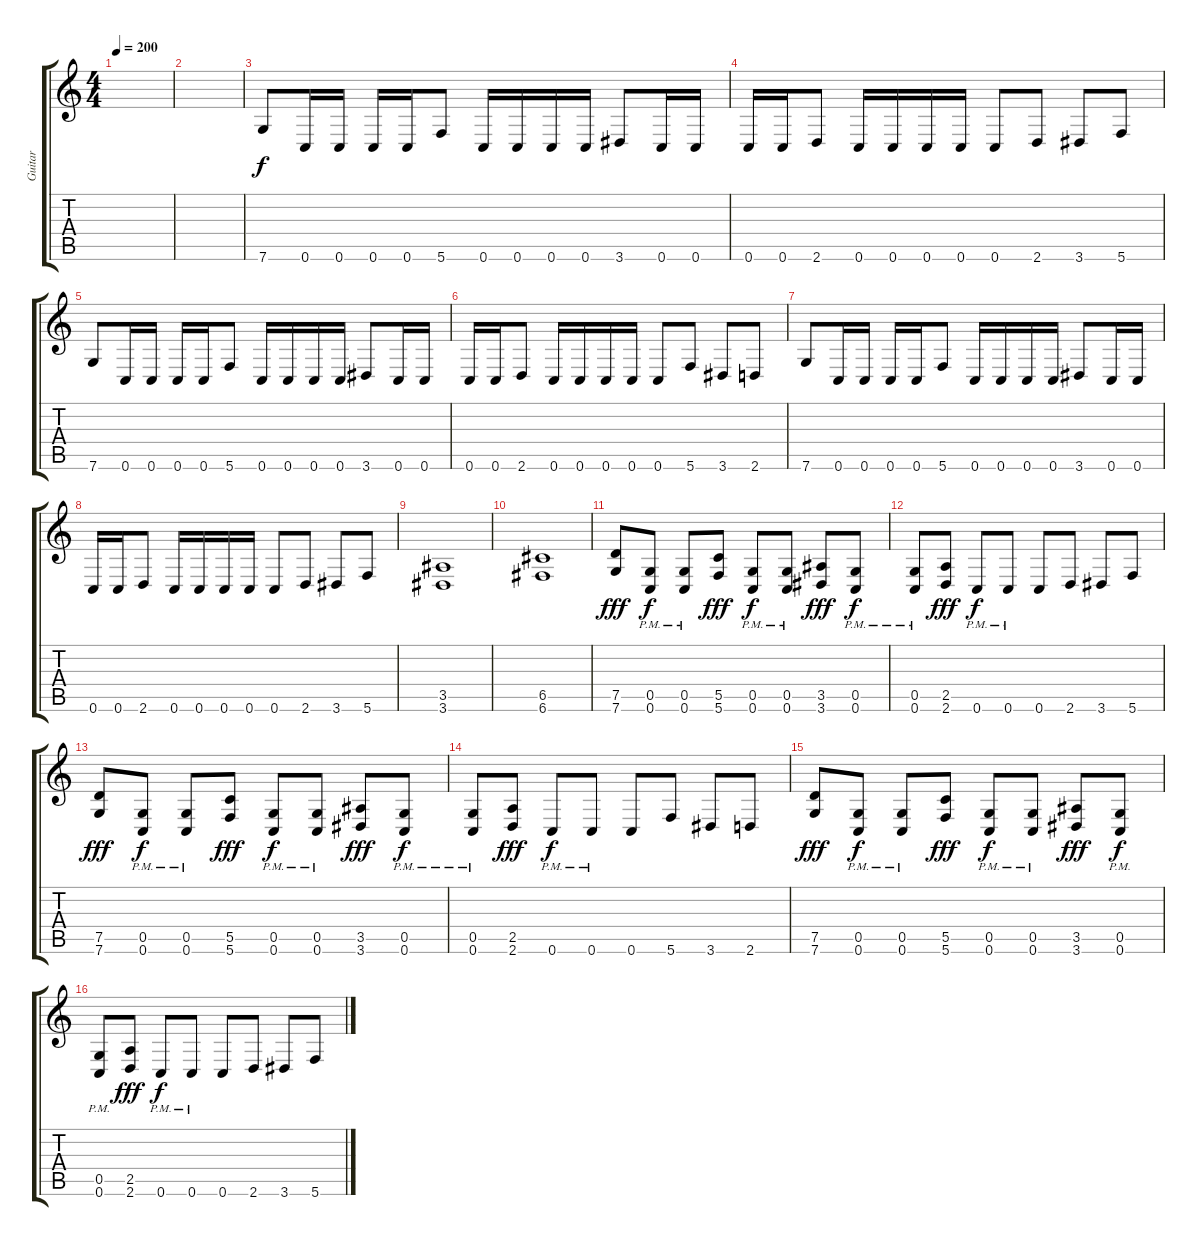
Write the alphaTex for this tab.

\track ("Guitar" "Guitar") {instrument distortionguitar}
\staff {score tabs}
\tuning (D4 A3 F3 C3 G2 C2) {hide}
\ts (4 4)
\tempo 200
\clef g2
\ks c
|
|
7.6.8 0.6.16 0.6.16 0.6.16 0.6.16 5.6.8 0.6.16 0.6.16 0.6.16 0.6.16 3.6.8 0.6.16 0.6.16 |
0.6.16 0.6.16 2.6.8 0.6.16 0.6.16 0.6.16 0.6.16 0.6.8 2.6.8 3.6.8 5.6.8 |
7.6.8 0.6.16 0.6.16 0.6.16 0.6.16 5.6.8 0.6.16 0.6.16 0.6.16 0.6.16 3.6.8 0.6.16 0.6.16 |
0.6.16 0.6.16 2.6.8 0.6.16 0.6.16 0.6.16 0.6.16 0.6.8 5.6.8 3.6.8 2.6.8 |
7.6.8 0.6.16 0.6.16 0.6.16 0.6.16 5.6.8 0.6.16 0.6.16 0.6.16 0.6.16 3.6.8 0.6.16 0.6.16 |
0.6.16 0.6.16 2.6.8 0.6.16 0.6.16 0.6.16 0.6.16 0.6.8 2.6.8 3.6.8 5.6.8 |
(3.5 3.6).1 |
(6.5 6.6).1 |
(7.5 7.6).8{dy fff} (0.5{pm} 0.6{pm}).8{dy f} (0.5{pm} 0.6{pm}).8 (5.5 5.6).8{dy fff} (0.5{pm} 0.6{pm}).8{dy f} (0.5{pm} 0.6{pm}).8 (3.5 3.6).8{dy fff} (0.5{pm} 0.6{pm}).8{dy f} |
(0.5{pm} 0.6{pm}).8 (2.5 2.6).8{dy fff} 0.6{pm}.8{dy f} 0.6{pm}.8 0.6.8 2.6.8 3.6.8 5.6.8 |
(7.5 7.6).8{dy fff} (0.5{pm} 0.6{pm}).8{dy f} (0.5{pm} 0.6{pm}).8 (5.5 5.6).8{dy fff} (0.5{pm} 0.6{pm}).8{dy f} (0.5{pm} 0.6{pm}).8 (3.5 3.6).8{dy fff} (0.5{pm} 0.6{pm}).8{dy f} |
(0.5{pm} 0.6{pm}).8 (2.5 2.6).8{dy fff} 0.6{pm}.8{dy f} 0.6{pm}.8 0.6.8 5.6.8 3.6.8 2.6.8 |
(7.5 7.6).8{dy fff} (0.5{pm} 0.6{pm}).8{dy f} (0.5{pm} 0.6{pm}).8 (5.5 5.6).8{dy fff} (0.5{pm} 0.6{pm}).8{dy f} (0.5{pm} 0.6{pm}).8 (3.5 3.6).8{dy fff} (0.5{pm} 0.6{pm}).8{dy f} |
(0.5{pm} 0.6{pm}).8 (2.5 2.6).8{dy fff} 0.6{pm}.8{dy f} 0.6{pm}.8 0.6.8 2.6.8 3.6.8 5.6.8
